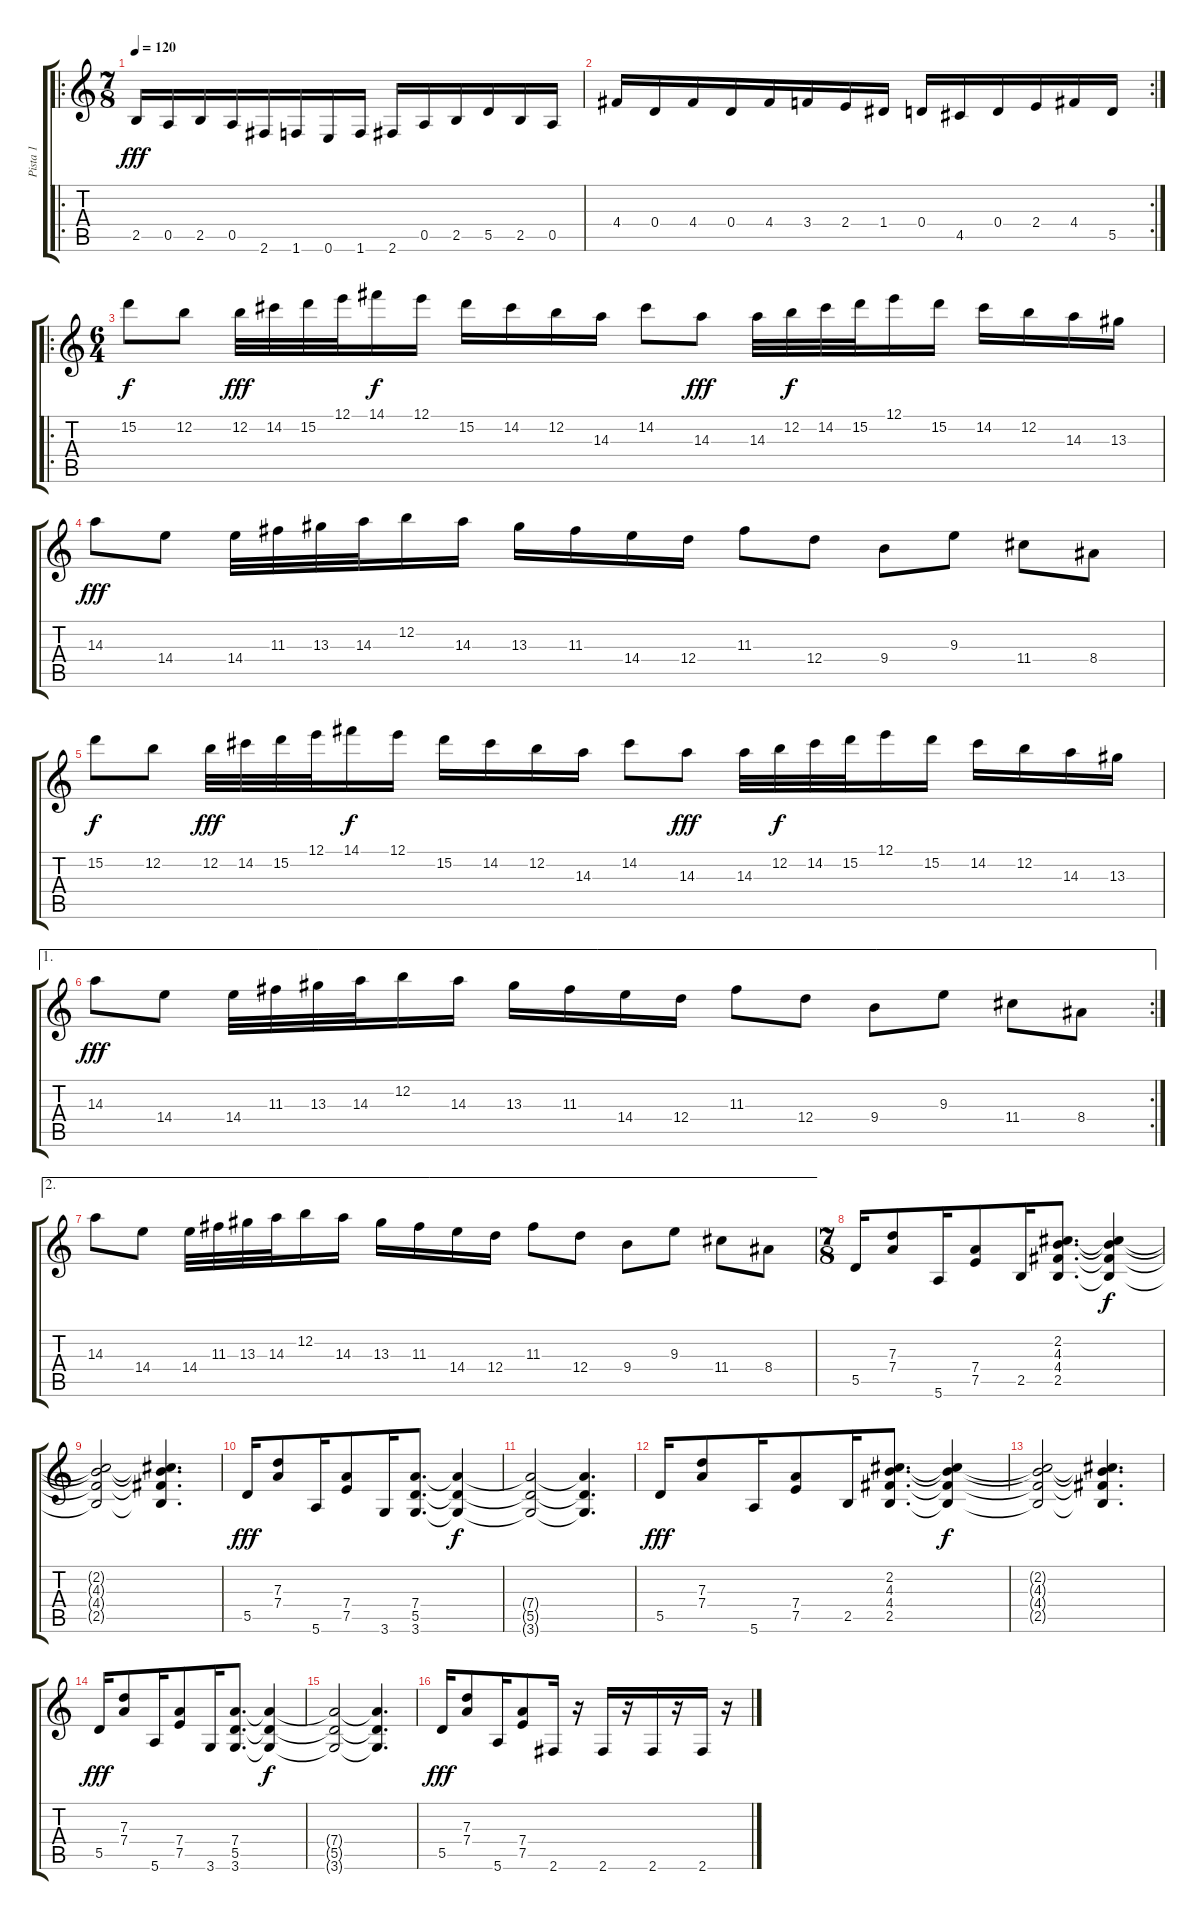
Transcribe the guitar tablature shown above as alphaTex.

\track ("Pista 1" "Pista 1") {instrument distortionguitar}
\staff {score tabs}
\tuning (E4 B3 G3 D3 A2 E2) {hide}
\ro
\ts (7 8)
\tempo 120
\clef g2
\ks c
2.5.16{dy fff} 0.5.16 2.5.16 0.5.16 2.6.16 1.6.16 0.6.16 1.6.16 2.6.16 0.5.16 2.5.16 5.5.16 2.5.16 0.5.16 |
\rc 2
4.4.16 0.4.16 4.4.16 0.4.16 4.4.16 3.4.16 2.4.16 1.4.16 0.4.16 4.5.16 0.4.16 2.4.16 4.4.16 5.5.16 |
\ro
\ts (6 4)
15.2.8{dy f volume 12} 12.2.8 12.2.32{dy fff} 14.2.32 15.2.32 12.1.32 14.1.16{dy f} 12.1.16 15.2.16 14.2.16 12.2.16 14.3.16 14.2.8 14.3.8{dy fff} 14.3.32 12.2.32{dy f} 14.2.32 15.2.32 12.1.16 15.2.16 14.2.16 12.2.16 14.3.16 13.3.16 |
14.3.8{dy fff} 14.4.8 14.4.32 11.3.32 13.3.32 14.3.32 12.2.16 14.3.16 13.3.16 11.3.16 14.4.16 12.4.16 11.3.8 12.4.8 9.4.8 9.3.8 11.4.8 8.4.8 |
15.2.8{dy f} 12.2.8 12.2.32{dy fff} 14.2.32 15.2.32 12.1.32 14.1.16{dy f} 12.1.16 15.2.16 14.2.16 12.2.16 14.3.16 14.2.8 14.3.8{dy fff} 14.3.32 12.2.32{dy f} 14.2.32 15.2.32 12.1.16 15.2.16 14.2.16 12.2.16 14.3.16 13.3.16 |
\ae 1
\rc 2
14.3.8{dy fff} 14.4.8 14.4.32 11.3.32 13.3.32 14.3.32 12.2.16 14.3.16 13.3.16 11.3.16 14.4.16 12.4.16 11.3.8 12.4.8 9.4.8 9.3.8 11.4.8 8.4.8 |
\ae 2
14.3.8 14.4.8 14.4.32 11.3.32 13.3.32 14.3.32 12.2.16 14.3.16 13.3.16 11.3.16 14.4.16 12.4.16 11.3.8 12.4.8 9.4.8 9.3.8 11.4.8 8.4.8 |
\ts (7 8)
5.5.16{volume 10} (7.3 7.4).8 5.6.16 (7.4 7.5).8 2.5.16 (2.2 4.3 4.4 2.5).8{d} (2.2{t} 4.3{t} 4.4{t} 2.5{t}).4{dy f} |
(2.2{t} 4.3{t} 4.4{t} 2.5{t}).2 (2.2{t} 4.3{t} 4.4{t} 2.5{t}).4{d} |
5.5.16{dy fff} (7.3 7.4).8 5.6.16 (7.4 7.5).8 3.6.16 (7.4 5.5 3.6).8{d} (7.4{t} 5.5{t} 3.6{t}).4{dy f} |
(7.4{t} 5.5{t} 3.6{t}).2 (7.4{t} 5.5{t} 3.6{t}).4{d} |
5.5.16{dy fff} (7.3 7.4).8 5.6.16 (7.4 7.5).8 2.5.16 (2.2 4.3 4.4 2.5).8{d} (2.2{t} 4.3{t} 4.4{t} 2.5{t}).4{dy f} |
(2.2{t} 4.3{t} 4.4{t} 2.5{t}).2 (2.2{t} 4.3{t} 4.4{t} 2.5{t}).4{d} |
5.5.16{dy fff} (7.3 7.4).8 5.6.16 (7.4 7.5).8 3.6.16 (7.4 5.5 3.6).8{d} (7.4{t} 5.5{t} 3.6{t}).4{dy f} |
(7.4{t} 5.5{t} 3.6{t}).2 (7.4{t} 5.5{t} 3.6{t}).4{d} |
5.5.16{dy fff} (7.3 7.4).8 5.6.16 (7.4 7.5).8 2.6.16 r.16 2.6.16 r.16 2.6.16 r.16 2.6.16 r.16
